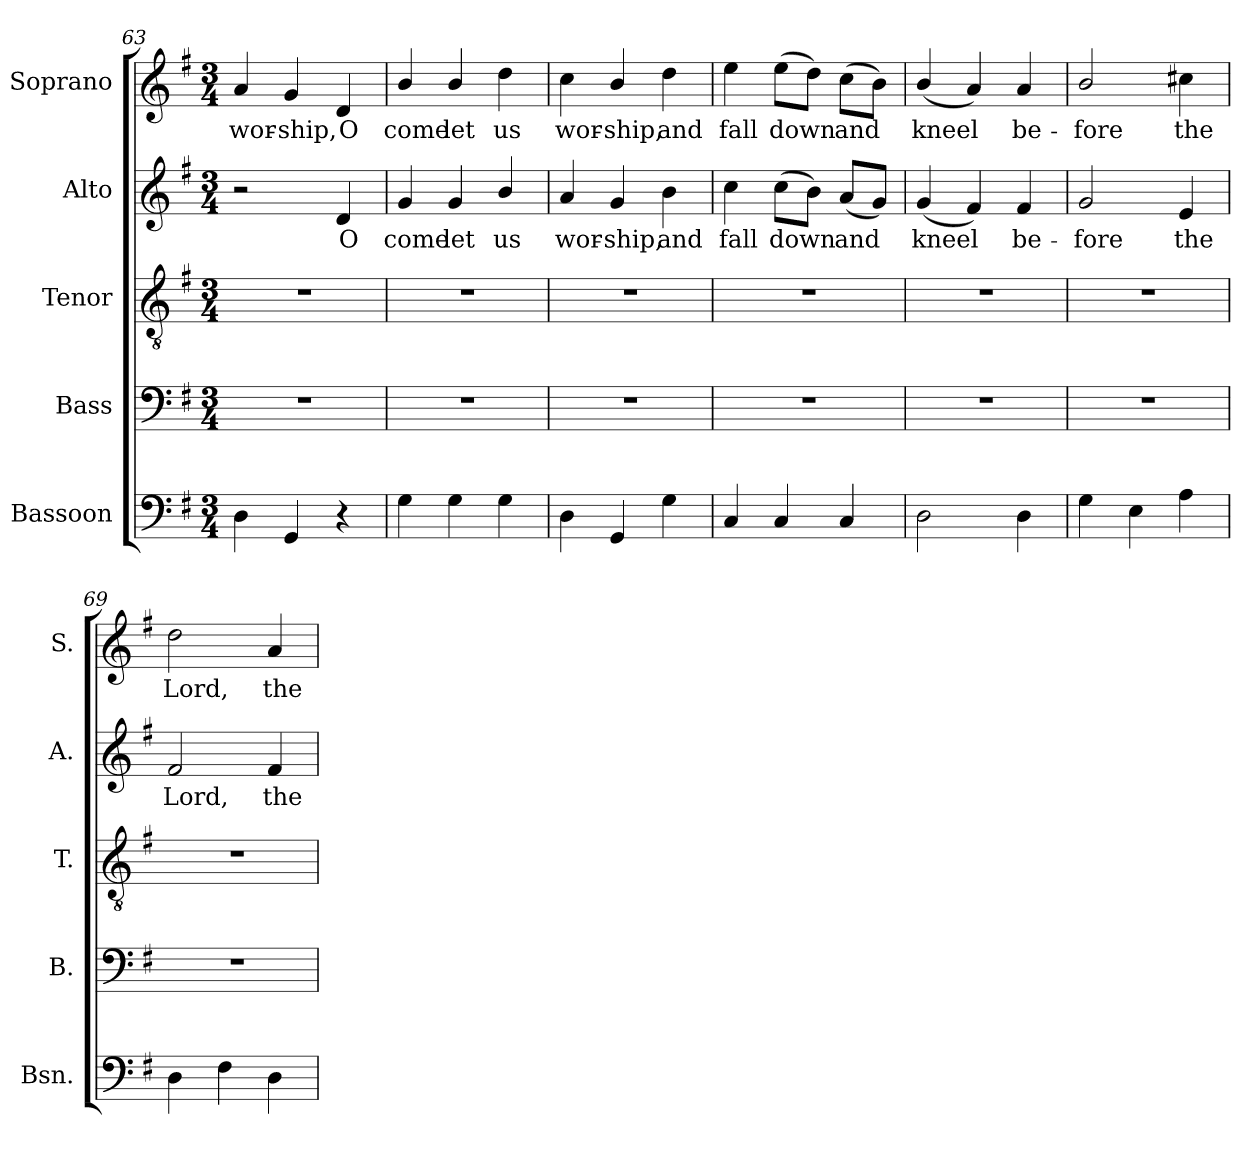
**kern	**kern	**kern	**kern	**text	**kern	**text
*part5	*part4	*part3	*part2	*part2	*part1	*part1
*staff5	*staff4	*staff3	*staff2	*staff2	*staff1	*staff1
*I"Bassoon	*I"Bass	*I"Tenor	*I"Alto	*	*I"Soprano	*
*I'Bsn.	*I'B.	*I'T.	*I'A.	*	*I'S.	*
*clefF4	*clefF4	*clefGv2	*clefG2	*	*clefG2	*
*	*	*ITrd7c12	*	*	*	*
*k[f#]	*k[f#]	*k[f#]	*k[f#]	*	*k[f#]	*
*G:	*G:	*G:	*G:	*	*G:	*
*M3/4	*M3/4	*M3/4	*M3/4	*	*M3/4	*
=63	=63	=63	=63	=63	=63	=63
!	!LO:N:vis=1	!LO:N:vis=1	!	!	!	!
!	!	!	!	!	!	!LO:LY:b:color=#000000
4Di\	2.r	2.r	2r	.	4ai/	wor-
!	!	!	!	!	!	!LO:LY:b:color=#000000
4GGi/	.	.	.	.	4gi/	-ship,
!	!	!	!	!LO:LY:b:color=#000000	!	!
!	!	!	!	!	!	!LO:LY:b:color=#000000
4r	.	.	4di/	O	4di/	O
=64	=64	=64	=64	=64	=64	=64
!	!LO:N:vis=1	!LO:N:vis=1	!	!	!	!
!	!	!	!	!LO:LY:b:color=#000000	!	!
!	!	!	!	!	!	!LO:LY:b:color=#000000
4Gi\	2.r	2.r	4gi/	come	4bi/	come
!	!	!	!	!LO:LY:b:color=#000000	!	!
!	!	!	!	!	!	!LO:LY:b:color=#000000
4Gi\	.	.	4gi/	let	4bi/	let
!	!	!	!	!LO:LY:b:color=#000000	!	!
!	!	!	!	!	!	!LO:LY:b:color=#000000
4Gi\	.	.	4bi/	us	4ddi\	us
=65	=65	=65	=65	=65	=65	=65
!	!LO:N:vis=1	!LO:N:vis=1	!	!	!	!
!	!	!	!	!LO:LY:b:color=#000000	!	!
!	!	!	!	!	!	!LO:LY:b:color=#000000
4Di\	2.r	2.r	4ai/	wor-	4cci\	wor-
!	!	!	!	!LO:LY:b:color=#000000	!	!
!	!	!	!	!	!	!LO:LY:b:color=#000000
4GGi/	.	.	4gi/	-ship,	4bi/	-ship,
!	!	!	!	!LO:LY:b:color=#000000	!	!
!	!	!	!	!	!	!LO:LY:b:color=#000000
4Gi\	.	.	4bi\	and	4ddi\	and
=66	=66	=66	=66	=66	=66	=66
!	!LO:N:vis=1	!LO:N:vis=1	!	!	!	!
!	!	!	!	!LO:LY:b:color=#000000	!	!
!	!	!	!	!	!	!LO:LY:b:color=#000000
4Ci/	2.r	2.r	4cci\	fall	4eei\	fall
!	!	!	!	!LO:LY:b:color=#000000	!	!
!	!	!	!	!	!	!LO:LY:b:color=#000000
4Ci/	.	.	(8cci\L	down	(8eei\L	down
.	.	.	8bi\J)	.	8ddi\J)	.
!	!	!	!	!LO:LY:b:color=#000000	!	!
!	!	!	!	!	!	!LO:LY:b:color=#000000
4Ci/	.	.	(8ai/L	and	(8cci\L	and
.	.	.	8gi/J)	.	8bi\J)	.
=67	=67	=67	=67	=67	=67	=67
!	!LO:N:vis=1	!LO:N:vis=1	!	!	!	!
!	!	!	!	!LO:LY:b:color=#000000	!	!
!	!	!	!	!	!	!LO:LY:b:color=#000000
2Di\	2.r	2.r	(4gi/	kneel	(4bi/	kneel
.	.	.	4f#i/)	.	4ai/)	.
!	!	!	!	!LO:LY:b:color=#000000	!	!
!	!	!	!	!	!	!LO:LY:b:color=#000000
4Di\	.	.	4f#i/	be-	4ai/	be-
=68	=68	=68	=68	=68	=68	=68
!	!LO:N:vis=1	!LO:N:vis=1	!	!	!	!
!	!	!	!	!LO:LY:b:color=#000000	!	!
!	!	!	!	!	!	!LO:LY:b:color=#000000
4Gi\	2.r	2.r	2gi/	-fore	2bi/	-fore
4Ei\	.	.	.	.	.	.
!	!	!	!	!LO:LY:b:color=#000000	!	!
!	!	!	!	!	!	!LO:LY:b:color=#000000
4Ai\	.	.	4ei/	the	4cc#Xi\	the
=69	=69	=69	=69	=69	=69	=69
!	!LO:N:vis=1	!LO:N:vis=1	!	!	!	!
!	!	!	!	!LO:LY:b:color=#000000	!	!
!	!	!	!	!	!	!LO:LY:b:color=#000000
4Di\	2.r	2.r	2f#i/	Lord,	2ddi\	Lord,
4F#i\	.	.	.	.	.	.
!	!	!	!	!LO:LY:b:color=#000000	!	!
!	!	!	!	!	!	!LO:LY:b:color=#000000
4Di\	.	.	4f#i/	the	4ai/	the
=	=	=	=	=	=	=
*-	*-	*-	*-	*-	*-	*-
